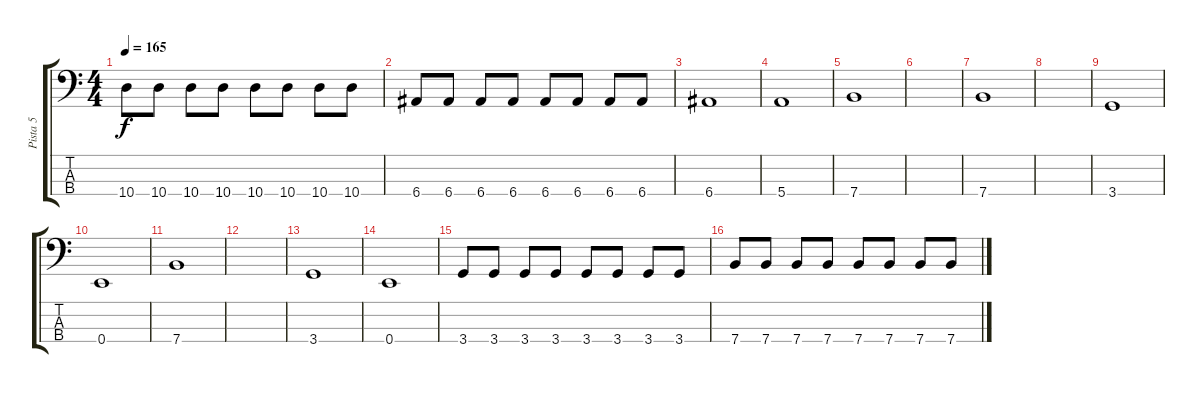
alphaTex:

\track ("Pista 5" "Pista 5") {instrument electricbassfinger}
\staff {score tabs}
\tuning (G2 D2 A1 E1) {hide}
\ts (4 4)
\tempo 165
\clef f4
\ks c
10.4.8{dy f} 10.4.8 10.4.8 10.4.8 10.4.8 10.4.8 10.4.8 10.4.8 |
6.4.8 6.4.8 6.4.8 6.4.8 6.4.8 6.4.8 6.4.8 6.4.8 |
6.4.1 |
5.4.1 |
7.4.1 |
|
7.4.1 |
|
3.4.1 |
0.4.1 |
7.4.1 |
|
3.4.1 |
0.4.1 |
3.4.8 3.4.8 3.4.8 3.4.8 3.4.8 3.4.8 3.4.8 3.4.8 |
7.4.8 7.4.8 7.4.8 7.4.8 7.4.8 7.4.8 7.4.8 7.4.8
